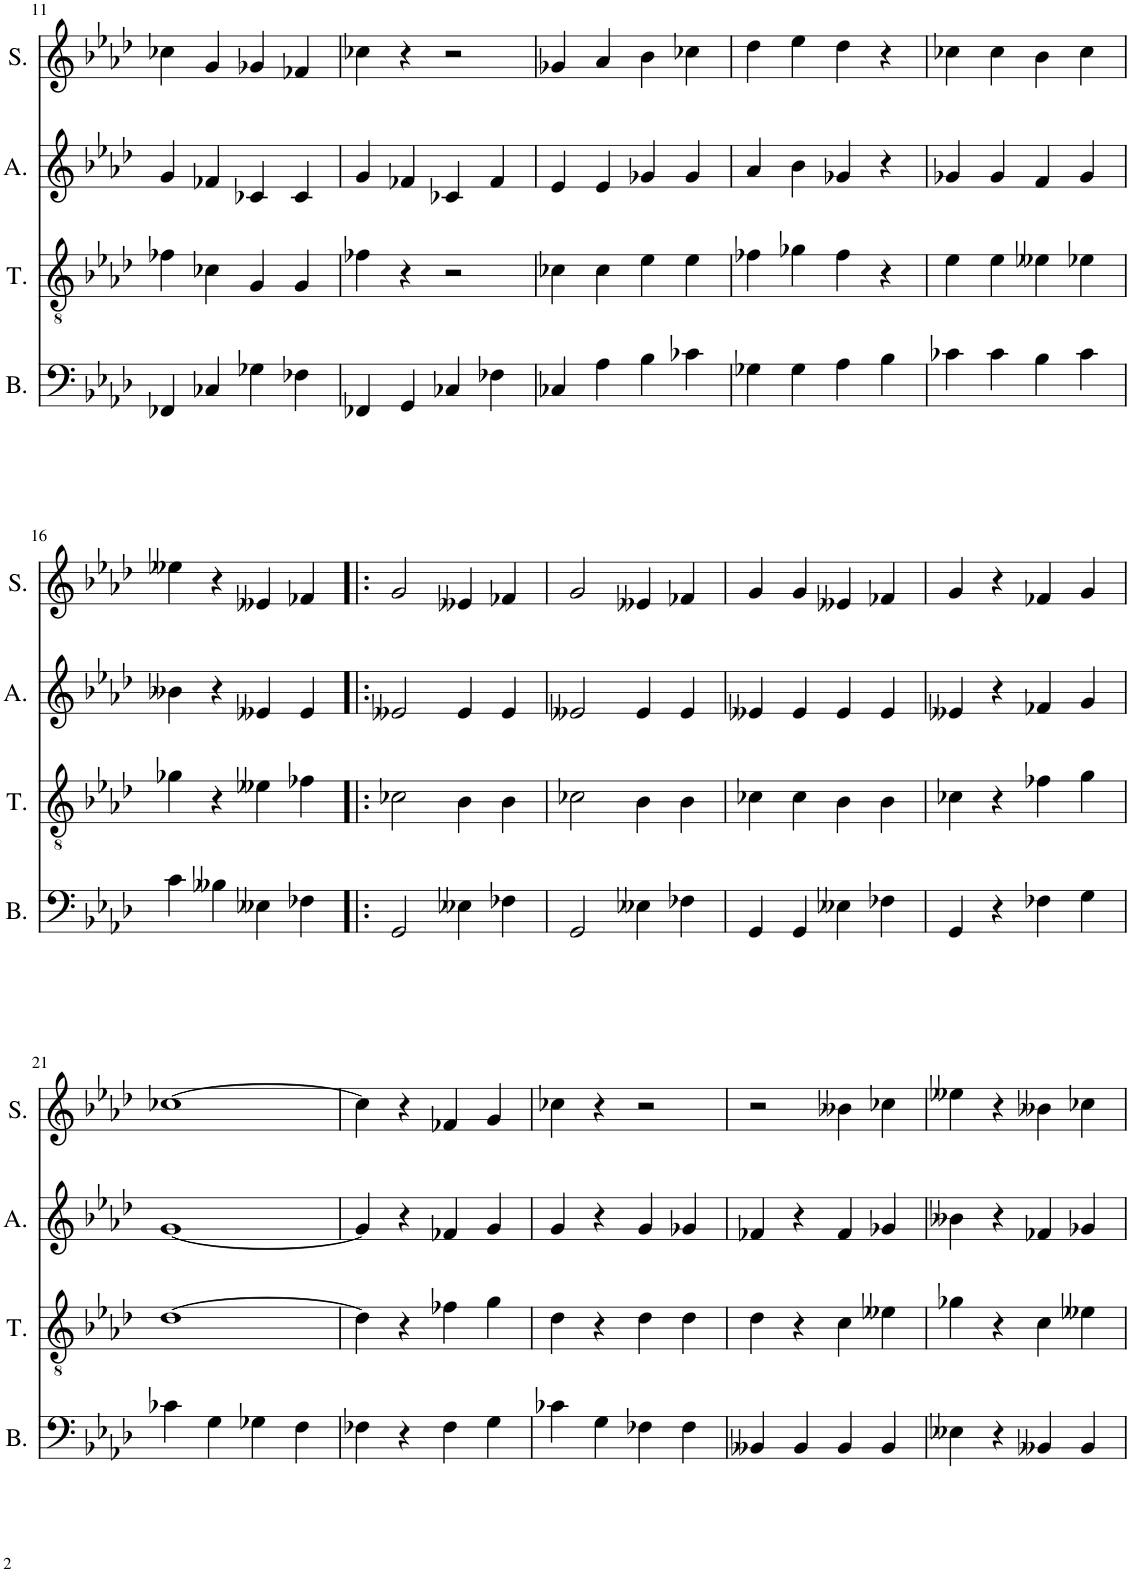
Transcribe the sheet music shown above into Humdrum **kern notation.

**kern	**kern	**kern	**kern
*part4	*part3	*part2	*part1
*staff4	*staff3	*staff2	*staff1
*I"Bass	*I"Tenor	*I"Alt	*I"Sopran
*I'B.	*I'T.	*I'A.	*I'S.
!!LO:PB:g=z
*clefF4	*clefGv2	*clefG2	*clefG2
*k[b-e-a-d-]	*k[b-e-a-d-]	*k[b-e-a-d-]	*k[b-e-a-d-]
*M4/4	*M4/4	*M4/4	*M4/4
=11	=11	=11	=11
4FF-X/	4f-X\	4g/	4cc-X\
4C-X/	4c-X\	4f-X/	4g/
4G-X\	4G/	4c-X/	4g-X/
4F-X\	4G/	4c-/	4f-X/
=12	=12	=12	=12
4FF-X/	4f-X\	4g/	4cc-X\
4GG/	4r	4f-X/	4r
4C-X/	2r	4c-X/	2r
4F-X\	.	4f-/	.
=13	=13	=13	=13
4C-X/	4c-X\	4e-/	4g-X/
4A-\	4c-\	4e-/	4a-/
4B-\	4e-\	4g-X/	4b-\
4c-X\	4e-\	4g-/	4cc-X\
=14	=14	=14	=14
4G-X\	4f-X\	4a-/	4dd-\
4G-\	4g-X\	4b-\	4ee-\
4A-\	4f-\	4g-X/	4dd-\
4B-\	4r	4r	4r
=15	=15	=15	=15
4c-X\	4e-\	4g-X/	4cc-X\
4c-\	4e-\	4g-/	4cc-\
4B-\	4e--X\	4f/	4b-\
4c-\	4e-X\	4g-/	4cc-\
!!LO:LB:g=z
=16	=16	=16	=16
4c\	4g-X\	4b--X\	4ee--X\
4B--X\	4r	4r	4r
4E--X\	4e--X\	4e--X/	4e--X/
4F-X\	4f-X\	4e--/	4f-X/
=17!|:	=17!|:	=17!|:	=17!|:
2GG/	2c-X\	2e--X/	2g/
4E--X\	4B-\	4e--/	4e--X/
4F-X\	4B-\	4e--/	4f-X/
=18	=18	=18	=18
2GG/	2c-X\	2e--X/	2g/
4E--X\	4B-\	4e--/	4e--X/
4F-X\	4B-\	4e--/	4f-X/
=19	=19	=19	=19
4GG/	4c-X\	4e--X/	4g/
4GG/	4c-\	4e--/	4g/
4E--X\	4B-\	4e--/	4e--X/
4F-X\	4B-\	4e--/	4f-X/
=20	=20	=20	=20
4GG/	4c-X\	4e--X/	4g/
4r	4r	4r	4r
4F-X\	4f-X\	4f-X/	4f-X/
4G\	4g\	4g/	4g/
!!LO:LB:g=z
=21	=21	=21	=21
4c-X\	[1d-	[1g	[1cc-X
4G\	.	.	.
4G-X\	.	.	.
4F\	.	.	.
=22	=22	=22	=22
4F-X\	4d-\]	4g/]	4cc-\]
4r	4r	4r	4r
4F-\	4f-X\	4f-X/	4f-X/
4G\	4g\	4g/	4g/
=23	=23	=23	=23
4c-X\	4d-\	4g/	4cc-X\
4G\	4r	4r	4r
4F-X\	4d-\	4g/	2r
4F-\	4d-\	4g-X/	.
=24	=24	=24	=24
4BB--X/	4d-\	4f-X/	2r
4BB--/	4r	4r	.
4BB--/	4c\	4f-/	4b--X\
4BB--/	4e--X\	4g-X/	4cc-X\
=25	=25	=25	=25
4E--X\	4g-X\	4b--X\	4ee--X\
4r	4r	4r	4r
4BB--X/	4c\	4f-X/	4b--X\
4BB--/	4e--X\	4g-X/	4cc-X\
=	=	=	=
*-	*-	*-	*-
